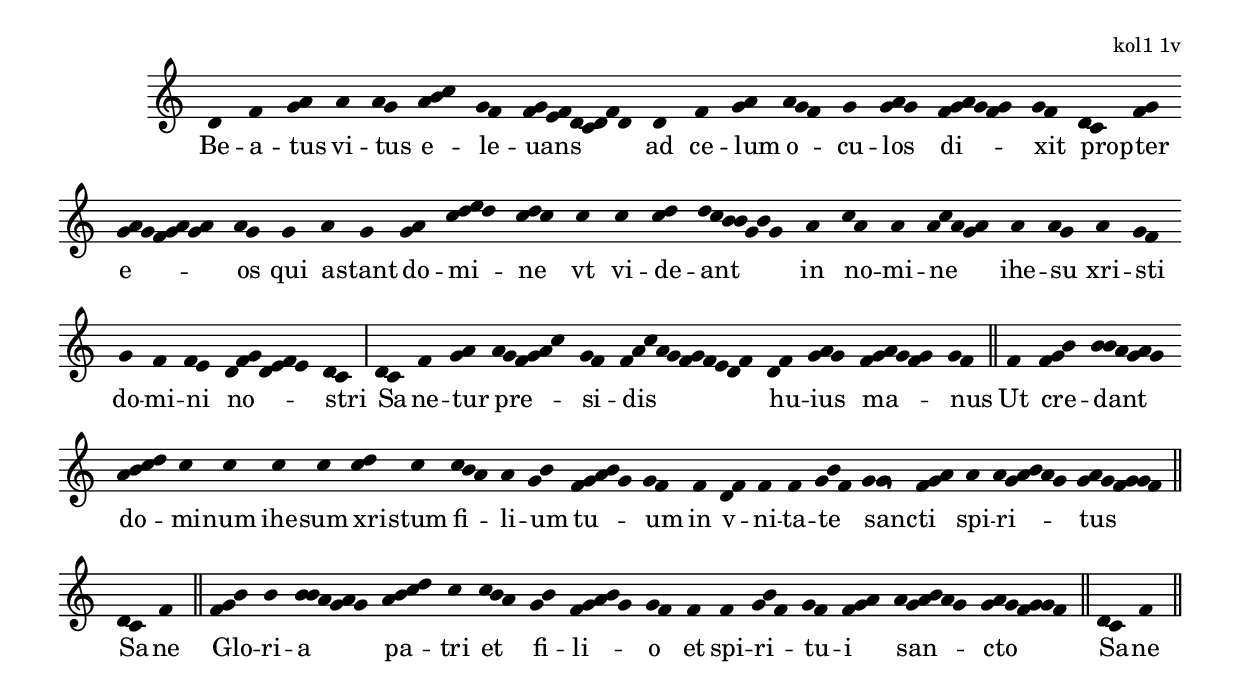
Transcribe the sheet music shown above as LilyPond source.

\version "2.19.32"

\include "../lib/synopsis.ily"

\score {
  \transpose c c' {
    \plainchant
    d f \melisma { g a } \bar "" a \melisma { a g } \bar "" \melisma { a b c' } \melisma { g f } \melisma { f g e f d c d f d } \bar "" d \bar "" f \melisma { g a } \bar "" \melisma { a g f } g \melisma { g a g } \bar "" \melisma { f g a g f g } \melisma { g f } \bar "" \melisma { d c } \melisma { f g } \bar "" \melisma { g a g f g a g a } \melisma { a g } \bar "" g \bar "" a g \bar "" \melisma { g a } \melisma { c' d' e' d' } \melisma { c' d' c' } \bar "" c' \bar "" c' \melisma { c' d' } \melisma { d' c' b b g b g } \bar "" a \bar "" \melisma { c' a } a \melisma { a c' a g a } \bar "" a \melisma { a g } \bar "" a \bar "" \melisma { g f } \bar "" g f \melisma { f e } \bar "" \melisma { d f g d e f e } \melisma { d c } \bar "|" \melisma { d c } f \melisma { g a } \bar "" \melisma { a g f g a c' } \melisma { g f } \melisma { f a c' a g f g f e d f } \bar "" \melisma { d f } \melisma { g a g } \bar "" \melisma { f g a g f g } \melisma { g f } \bar "||" f \bar "" \melisma { f g b } \melisma { b b a g a g } \bar "" \melisma { a b c' d' } c' c' \bar "" c' c' \bar "" \melisma { c' d' } \bar "" c' \bar "" \melisma { c' b a } a \melisma { g b } \bar "" \melisma { f g a b g } \melisma { g f } \bar "" f \bar "" \melisma { d f } f f \melisma { g b f } \bar "" \melisma { g \strophicus g } \melisma { f g a } \bar "" a \melisma { a g a b a g } \melisma { g a g f g g f } \bar "||" \melisma { d c } f \bar "||" \melisma { f g b } b \melisma { b b a g a g } \bar "" \melisma { a b c' d' } c' \bar "" \melisma { c' b a } \bar "" \melisma { g b } \melisma { f g a b g } \melisma { g f } \bar "" f \bar "" f \melisma { g b f } \melisma { g f } \melisma { f g a } \bar "" \melisma { a g a b a g } \melisma { g a g f g g f } \bar "||" \melisma { d c } f \bar "||"
  }
  \addlyrics {
    Be -- a -- tus vi -- tus e -- le -- uans ad ce -- lum o -- cu -- los di -- xit prop -- ter e -- os qui a -- stant do -- mi -- ne vt vi -- de -- ant in no -- mi -- ne ihe -- su xri --  sti do -- mi -- ni no -- stri Sa -- ne -- tur pre -- si -- dis hu -- ius ma -- nus Ut cre -- dant do -- mi -- num ihe -- sum xri --  stum fi -- li -- um tu -- um in v -- ni -- ta -- te sanc -- ti spi -- ri -- tus Sa -- ne Glo -- ri -- a pa -- tri et fi -- li -- o et spi -- ri -- tu -- i san -- cto Sa -- ne
  }
  \header {
    fontes = "kol1 1v"
  }
}
